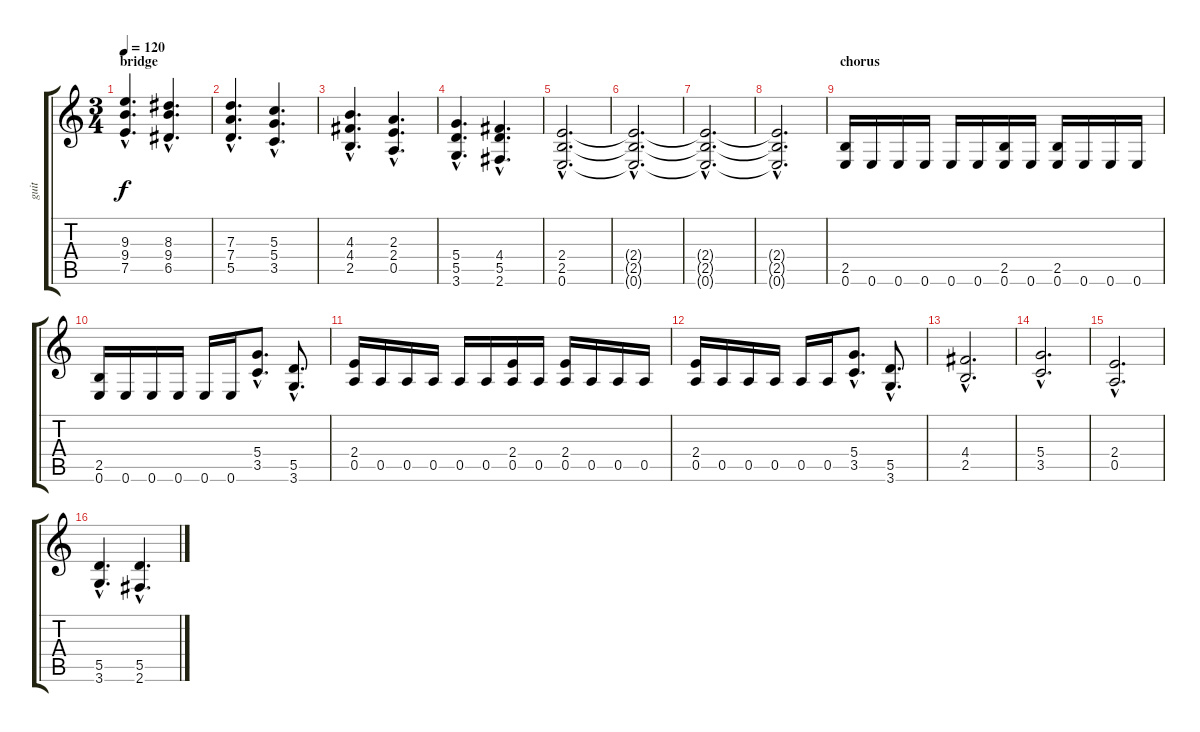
\track ("guit" "guit") {instrument distortionguitar}
\staff {score tabs}
\tuning (E4 B3 G3 D3 A2 E2) {hide}
\ts (3 4)
\section ("" "bridge")
\tempo 120
\clef g2
\ks c
(9.3{hac} 9.4{hac} 7.5{hac}).4{d dy f} (8.3{hac} 9.4{hac} 6.5{hac}).4{d} |
(7.3{hac} 7.4{hac} 5.5{hac}).4{d} (5.3{hac} 5.4{hac} 3.5{hac}).4{d} |
(4.3{hac} 4.4{hac} 2.5{hac}).4{d} (2.3{hac} 2.4{hac} 0.5{hac}).4{d} |
(5.4{hac} 5.5{hac} 3.6{hac}).4{d} (4.4{hac} 5.5{hac} 2.6{hac}).4{d} |
(2.4{hac} 2.5{hac} 0.6{hac}).2{d} |
(2.4{hac t} 2.5{hac t} 0.6{hac t}).2{d} |
(2.4{hac t} 2.5{hac t} 0.6{hac t}).2{d} |
(2.4{hac t} 2.5{hac t} 0.6{hac t}).2{d} |
\section ("" "chorus")
(2.5 0.6).16 0.6.16 0.6.16 0.6.16 0.6.16 0.6.16 (2.5 0.6).16 0.6.16 (2.5 0.6).16 0.6.16 0.6.16 0.6.16 |
(2.5 0.6).16 0.6.16 0.6.16 0.6.16 0.6.16 0.6.16 (5.4{hac} 3.5{hac}).8{d} (5.5{hac} 3.6{hac}).8{d} |
(2.4 0.5).16 0.5.16 0.5.16 0.5.16 0.5.16 0.5.16 (2.4 0.5).16 0.5.16 (2.4 0.5).16 0.5.16 0.5.16 0.5.16 |
(2.4 0.5).16 0.5.16 0.5.16 0.5.16 0.5.16 0.5.16 (5.4{hac} 3.5{hac}).8{d} (5.5{hac} 3.6{hac}).8{d} |
(4.4{hac} 2.5{hac}).2{d} |
(5.4{hac} 3.5{hac}).2{d} |
(2.4{hac} 0.5{hac}).2{d} |
(5.5{hac} 3.6{hac}).4{d} (5.5{hac} 2.6{hac}).4{d}
